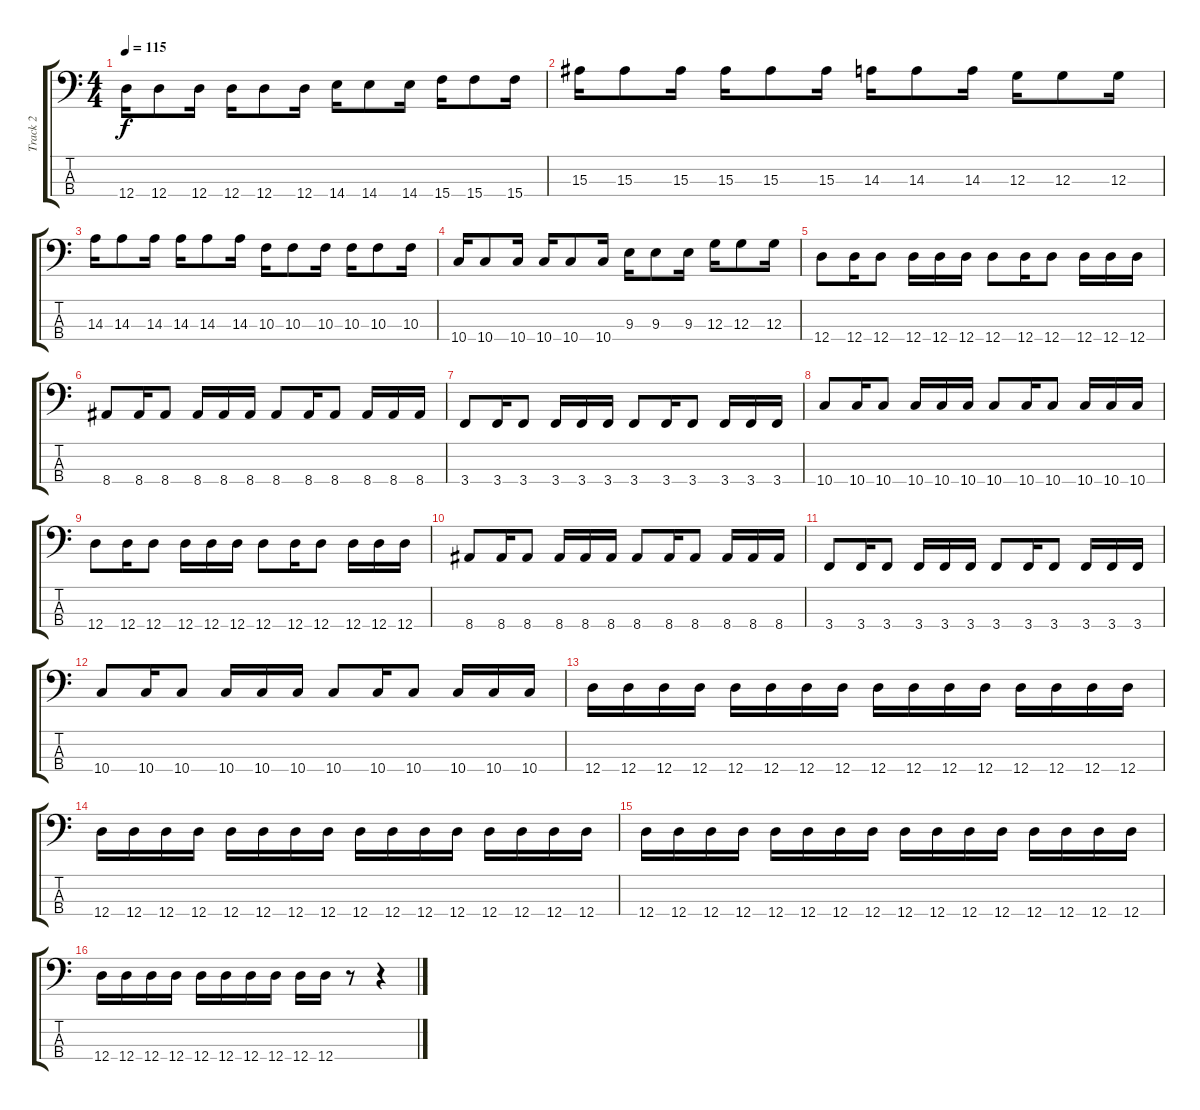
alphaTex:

\track ("Track 2" "Track 2") {instrument electricbassfinger}
\staff {score tabs}
\tuning (F2 C2 G1 D1) {hide}
\ts (4 4)
\tempo 115
\clef f4
\ks c
12.4.16{dy f} 12.4.8 12.4.16 12.4.16 12.4.8 12.4.16 14.4.16 14.4.8 14.4.16 15.4.16 15.4.8 15.4.16 |
15.3.16 15.3.8 15.3.16 15.3.16 15.3.8 15.3.16 14.3.16 14.3.8 14.3.16 12.3.16 12.3.8 12.3.16 |
14.3.16 14.3.8 14.3.16 14.3.16 14.3.8 14.3.16 10.3.16 10.3.8 10.3.16 10.3.16 10.3.8 10.3.16 |
10.4.16 10.4.8 10.4.16 10.4.16 10.4.8 10.4.16 9.3.16 9.3.8 9.3.16 12.3.16 12.3.8 12.3.16 |
12.4.8 12.4.16 12.4.8 12.4.16 12.4.16 12.4.16 12.4.8 12.4.16 12.4.8 12.4.16 12.4.16 12.4.16 |
8.4.8 8.4.16 8.4.8 8.4.16 8.4.16 8.4.16 8.4.8 8.4.16 8.4.8 8.4.16 8.4.16 8.4.16 |
3.4.8 3.4.16 3.4.8 3.4.16 3.4.16 3.4.16 3.4.8 3.4.16 3.4.8 3.4.16 3.4.16 3.4.16 |
10.4.8 10.4.16 10.4.8 10.4.16 10.4.16 10.4.16 10.4.8 10.4.16 10.4.8 10.4.16 10.4.16 10.4.16 |
12.4.8 12.4.16 12.4.8 12.4.16 12.4.16 12.4.16 12.4.8 12.4.16 12.4.8 12.4.16 12.4.16 12.4.16 |
8.4.8 8.4.16 8.4.8 8.4.16 8.4.16 8.4.16 8.4.8 8.4.16 8.4.8 8.4.16 8.4.16 8.4.16 |
3.4.8 3.4.16 3.4.8 3.4.16 3.4.16 3.4.16 3.4.8 3.4.16 3.4.8 3.4.16 3.4.16 3.4.16 |
10.4.8 10.4.16 10.4.8 10.4.16 10.4.16 10.4.16 10.4.8 10.4.16 10.4.8 10.4.16 10.4.16 10.4.16 |
12.4.16 12.4.16 12.4.16 12.4.16 12.4.16 12.4.16 12.4.16 12.4.16 12.4.16 12.4.16 12.4.16 12.4.16 12.4.16 12.4.16 12.4.16 12.4.16 |
12.4.16 12.4.16 12.4.16 12.4.16 12.4.16 12.4.16 12.4.16 12.4.16 12.4.16 12.4.16 12.4.16 12.4.16 12.4.16 12.4.16 12.4.16 12.4.16 |
12.4.16 12.4.16 12.4.16 12.4.16 12.4.16 12.4.16 12.4.16 12.4.16 12.4.16 12.4.16 12.4.16 12.4.16 12.4.16 12.4.16 12.4.16 12.4.16 |
12.4.16 12.4.16 12.4.16 12.4.16 12.4.16 12.4.16 12.4.16 12.4.16 12.4.16 12.4.16 r.8 r.4
